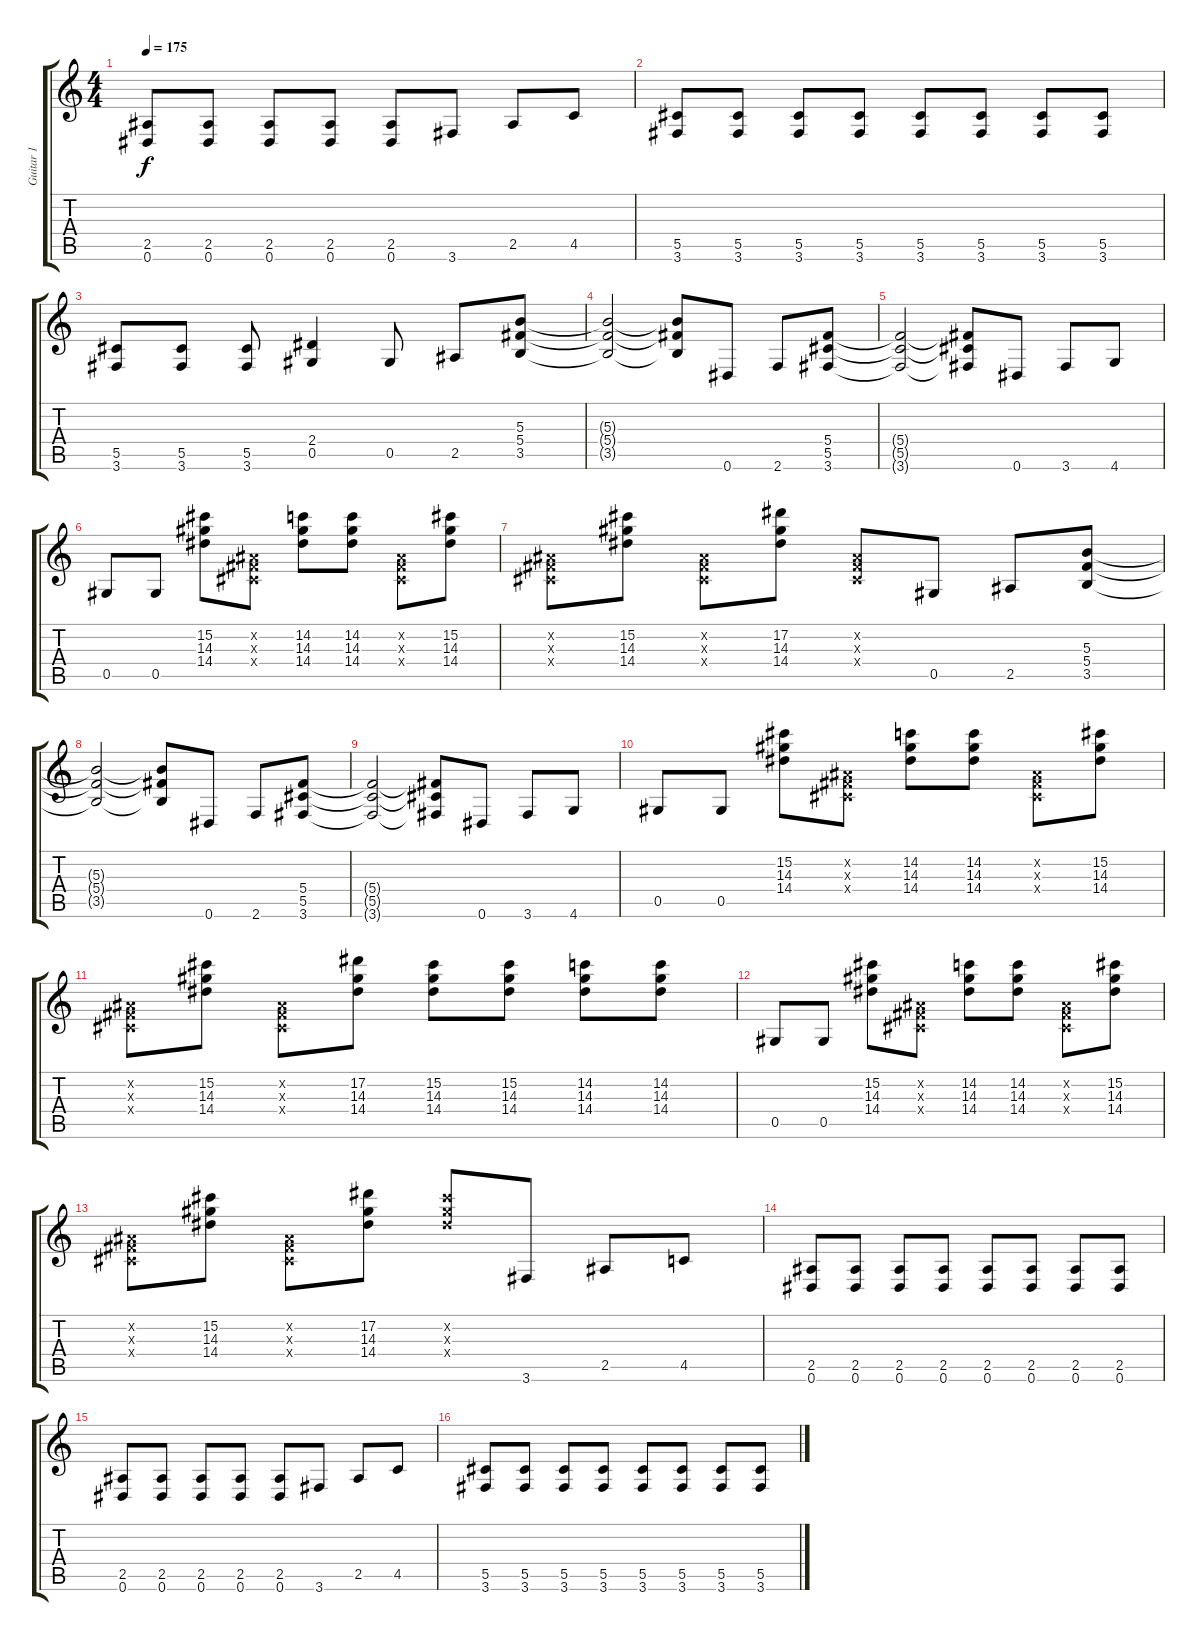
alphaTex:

\track ("Guitar 1" "Guitar 1") {instrument overdrivenguitar}
\staff {score tabs}
\tuning (Eb4 Bb3 Gb3 Db3 Ab2 Eb2) {hide}
\ts (4 4)
\tempo 175
\clef g2
\ks c
(2.5 0.6).8{dy f} (2.5 0.6).8 (2.5 0.6).8 (2.5 0.6).8 (2.5 0.6).8 3.6.8 2.5.8 4.5.8 |
(5.5 3.6).8 (5.5 3.6).8 (5.5 3.6).8 (5.5 3.6).8 (5.5 3.6).8 (5.5 3.6).8 (5.5 3.6).8 (5.5 3.6).8 |
(5.5 3.6).8 (5.5 3.6).8 (5.5 3.6).8 (2.4 0.5).4 0.5.8 2.5.8 (5.3 5.4 3.5).8 |
(5.3{t} 5.4{t} 3.5{t}).2 (5.3{t} 5.4{t} 3.5{t}).8 0.6.8 2.6.8 (5.4 5.5 3.6).8 |
(5.4{t} 5.5{t} 3.6{t}).2 (5.4{t} 5.5{t} 3.6{t}).8 0.6.8 3.6.8 4.6.8 |
0.5.8 0.5.8 (15.2 14.3 14.4).8 (0.2{x} 0.3{x} 0.4{x}).8 (14.2 14.3 14.4).8 (14.2 14.3 14.4).8 (0.2{x} 0.3{x} 0.4{x}).8 (15.2 14.3 14.4).8 |
(0.2{x} 0.3{x} 0.4{x}).8 (15.2 14.3 14.4).8 (0.2{x} 0.3{x} 0.4{x}).8 (17.2 14.3 14.4).8 (0.2{x} 0.3{x} 0.4{x}).8 0.5.8 2.5.8 (5.3 5.4 3.5).8 |
(5.3{t} 5.4{t} 3.5{t}).2 (5.3{t} 5.4{t} 3.5{t}).8 0.6.8 2.6.8 (5.4 5.5 3.6).8 |
(5.4{t} 5.5{t} 3.6{t}).2 (5.4{t} 5.5{t} 3.6{t}).8 0.6.8 3.6.8 4.6.8 |
0.5.8 0.5.8 (15.2 14.3 14.4).8 (0.2{x} 0.3{x} 0.4{x}).8 (14.2 14.3 14.4).8 (14.2 14.3 14.4).8 (0.2{x} 0.3{x} 0.4{x}).8 (15.2 14.3 14.4).8 |
(0.2{x} 0.3{x} 0.4{x}).8 (15.2 14.3 14.4).8 (0.2{x} 0.3{x} 0.4{x}).8 (17.2 14.3 14.4).8 (15.2 14.3 14.4).8 (15.2 14.3 14.4).8 (14.2 14.3 14.4).8 (14.2 14.3 14.4).8 |
0.5.8 0.5.8 (15.2 14.3 14.4).8 (0.2{x} 0.3{x} 0.4{x}).8 (14.2 14.3 14.4).8 (14.2 14.3 14.4).8 (0.2{x} 0.3{x} 0.4{x}).8 (15.2 14.3 14.4).8 |
(0.2{x} 0.3{x} 0.4{x}).8 (15.2 14.3 14.4).8 (0.2{x} 0.3{x} 0.4{x}).8 (17.2 14.3 14.4).8 (15.2{x} 14.3{x} 14.4{x}).8 3.6.8 2.5.8 4.5.8 |
(2.5 0.6).8 (2.5 0.6).8 (2.5 0.6).8 (2.5 0.6).8 (2.5 0.6).8 (2.5 0.6).8 (2.5 0.6).8 (2.5 0.6).8 |
(2.5 0.6).8 (2.5 0.6).8 (2.5 0.6).8 (2.5 0.6).8 (2.5 0.6).8 3.6.8 2.5.8 4.5.8 |
(5.5 3.6).8 (5.5 3.6).8 (5.5 3.6).8 (5.5 3.6).8 (5.5 3.6).8 (5.5 3.6).8 (5.5 3.6).8 (5.5 3.6).8
